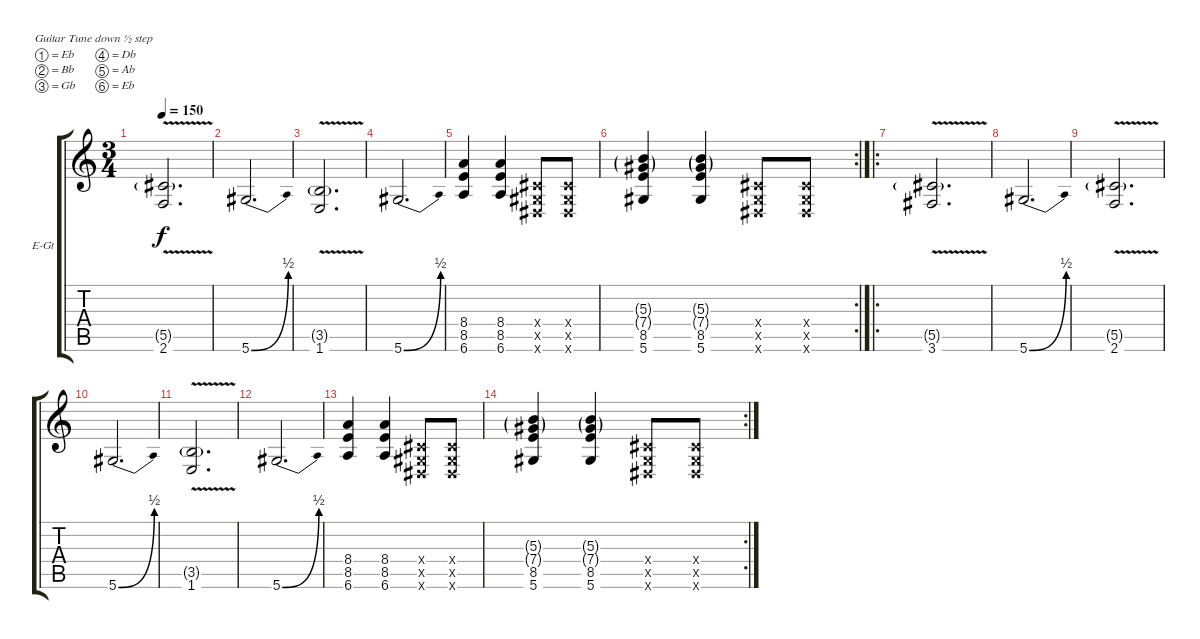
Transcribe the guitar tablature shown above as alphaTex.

\defaultSystemsLayout 4
\bracketExtendMode groupsimilarinstruments
\firstSystemTrackNameOrientation horizontal
\otherSystemsTrackNameOrientation horizontal
\track ("Mark distorition" "E-Gt") {mute instrument distortionguitar}
\staff {score tabs}
\tuning (Eb4 Bb3 Gb3 Db3 Ab2 Eb2)
\ts (3 4)
\tempo 150
\clef g2
\ks c
(2.6 5.5{v g}).2{d dy f} |
5.6{be (bend 0 0 45.6 2)}.2{d} |
(1.6 3.5{v g}).2{d} |
5.6{be (bend 0 0 45.6 2)}.2{d} |
(6.6 8.5 8.4).4 (6.6 8.5 8.4).4 (0.6{x} 0.5{x} 0.4{x}).8 (0.6{x} 0.5{x} 0.4{x}).8 |
\rc 2
(5.6 8.5 7.4{g} 5.3{g}).4 (5.6 8.5 7.4{g} 5.3{g}).4 (0.6{x} 0.5{x} 0.4{x}).8 (0.6{x} 0.5{x} 0.4{x}).8 |
\ro
(3.6 5.5{v g}).2{d} |
5.6{be (bend 0 0 45.6 2)}.2{d} |
(2.6 5.5{v g}).2{d} |
5.6{be (bend 0 0 45.6 2)}.2{d} |
(1.6 3.5{v g}).2{d} |
5.6{be (bend 0 0 45.6 2)}.2{d} |
(6.6 8.5 8.4).4 (6.6 8.5 8.4).4 (0.6{x} 0.5{x} 0.4{x}).8 (0.6{x} 0.5{x} 0.4{x}).8 |
\rc 2
(5.6 8.5 7.4{g} 5.3{g}).4 (5.6 8.5 7.4{g} 5.3{g}).4 (0.6{x} 0.5{x} 0.4{x}).8 (0.6{x} 0.5{x} 0.4{x}).8
